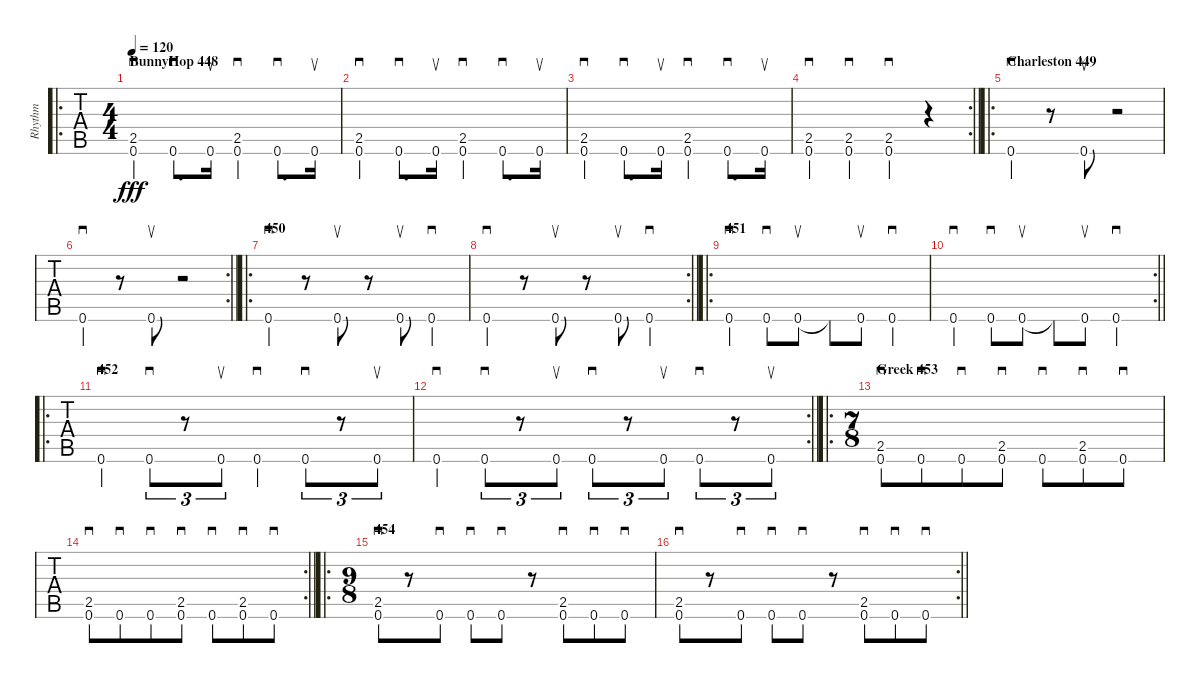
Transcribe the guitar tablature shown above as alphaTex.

\track ("Rhythm" "Rhythm") {instrument acousticguitarsteel}
\staff {tabs}
\tuning (E4 B3 G3 D3 A2 E2) {hide}
\ro
\ts (4 4)
\section ("" "BunnyHop 448")
\tempo 120
\clef g2
\ks c
(2.5 0.6{ac}).4{sd dy fff instrument acousticguitarsteel} 0.6.8{d sd} 0.6.16{su} (2.5 0.6{ac}).4{sd} 0.6.8{d sd} 0.6.16{su} |
(2.5 0.6{ac}).4{sd} 0.6.8{d sd} 0.6.16{su} (2.5 0.6{ac}).4{sd} 0.6.8{d sd} 0.6.16{su} |
(2.5 0.6{ac}).4{sd} 0.6.8{d sd} 0.6.16{su} (2.5 0.6{ac}).4{sd} 0.6.8{d sd} 0.6.16{su} |
\rc 2
\barLineRight lightlight
(2.5 0.6{ac}).4{sd} (2.5 0.6{ac}).4{sd} (2.5 0.6{ac}).4{sd} r.4 |
\ro
\section ("" "Charleston 449")
0.6.4{sd} r.8 0.6.8{su} r.2 |
\rc 2
\barLineRight lightlight
0.6.4{sd} r.8 0.6.8{su} r.2 |
\ro
\section ("" "450")
0.6.4{sd} r.8 0.6.8{su} r.8 0.6.8{su} 0.6.4{sd} |
\rc 2
\barLineRight lightlight
0.6.4{sd} r.8 0.6.8{su} r.8 0.6.8{su} 0.6.4{sd} |
\ro
\section ("" "451")
0.6.4{sd} 0.6.8{sd} 0.6.8{su} 0.6{t}.8 0.6.8{su} 0.6.4{sd} |
\rc 2
\barLineRight lightlight
0.6.4{sd} 0.6.8{sd} 0.6.8{su} 0.6{t}.8 0.6.8{su} 0.6.4{sd} |
\ro
\section ("" "452")
0.6.4{sd} 0.6.8{sd tu (3 2)} r.8{tu (3 2)} 0.6.8{su tu (3 2)} 0.6.4{sd} 0.6.8{sd tu (3 2)} r.8{tu (3 2)} 0.6.8{su tu (3 2)} |
\rc 2
\barLineRight lightlight
0.6.4{sd} 0.6.8{sd tu (3 2)} r.8{tu (3 2)} 0.6.8{su tu (3 2)} 0.6.8{sd tu (3 2)} r.8{tu (3 2)} 0.6.8{su tu (3 2)} 0.6.8{sd tu (3 2)} r.8{tu (3 2)} 0.6.8{su tu (3 2)} |
\ro
\ts (7 8)
\section ("" "Greek 453")
(2.5 0.6{ac}).8{sd} 0.6.8{sd} 0.6.8{sd} (2.5 0.6{ac}).8{sd} 0.6.8{sd} (2.5 0.6{ac}).8{sd} 0.6.8{sd} |
\rc 2
\barLineRight lightlight
(2.5 0.6{ac}).8{sd} 0.6.8{sd} 0.6.8{sd} (2.5 0.6{ac}).8{sd} 0.6.8{sd} (2.5 0.6{ac}).8{sd} 0.6.8{sd} |
\ro
\ts (9 8)
\section ("" "454")
(2.5 0.6{ac}).8{sd} r.8 0.6.8{sd} 0.6.8{sd} 0.6.8{sd} r.8 (2.5 0.6{ac}).8{sd} 0.6.8{sd} 0.6.8{sd} |
\rc 2
\barLineRight lightlight
(2.5 0.6{ac}).8{sd} r.8 0.6.8{sd} 0.6.8{sd} 0.6.8{sd} r.8 (2.5 0.6{ac}).8{sd} 0.6.8{sd} 0.6.8{sd}
